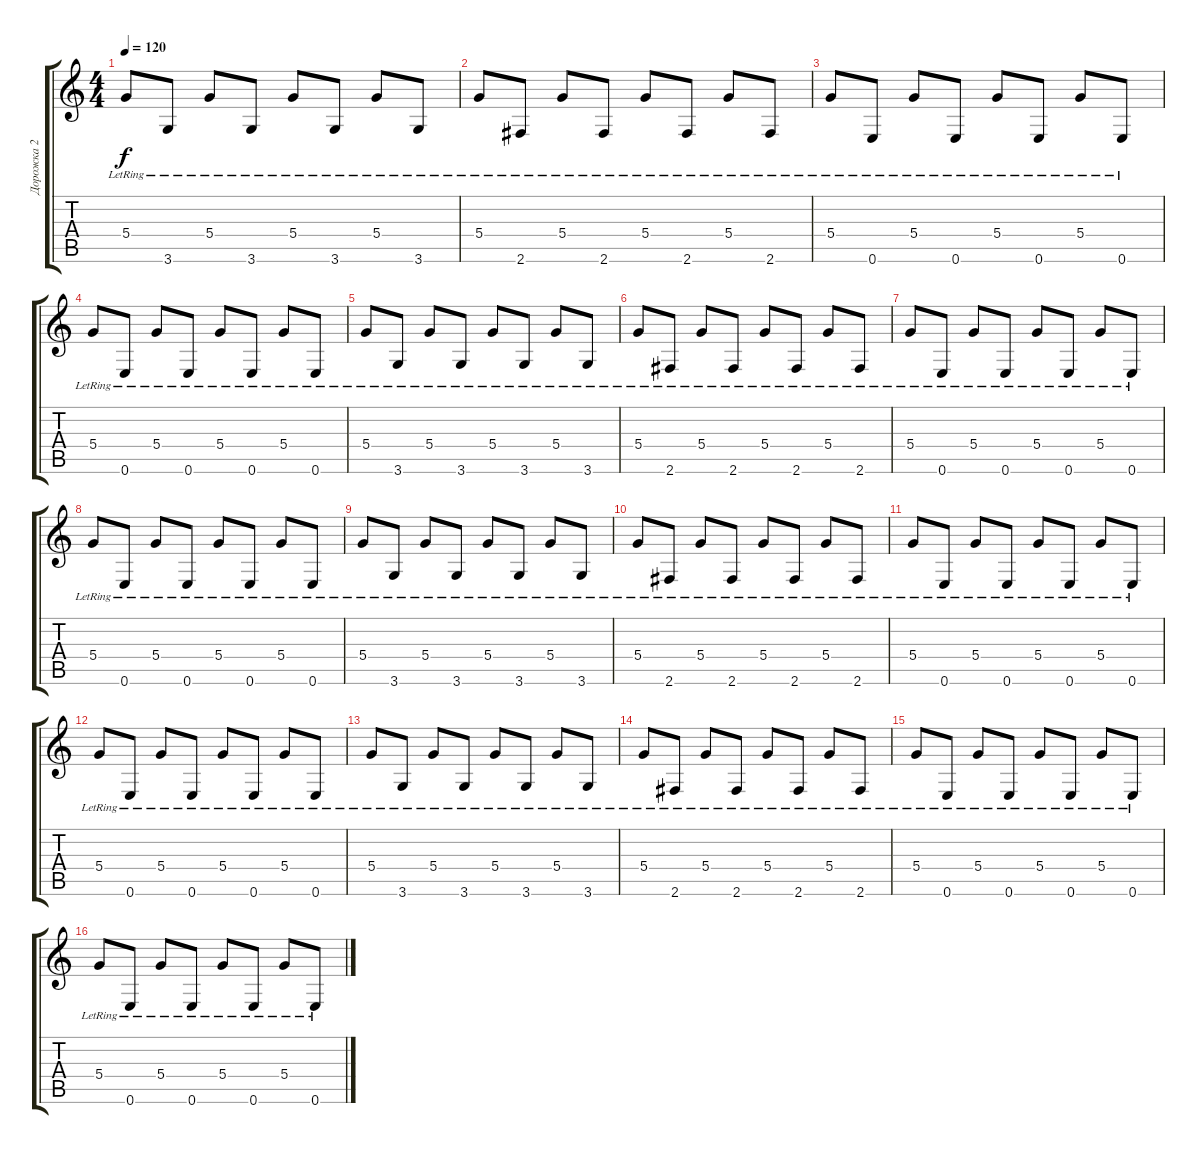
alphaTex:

\track ("Дорожка 2" "Дорожка 2") {instrument distortionguitar}
\staff {score tabs}
\tuning (E4 B3 G3 D3 A2 E2) {hide}
\ts (4 4)
\tempo 120
\clef g2
\ks c
5.4{lr}.8{dy f} 3.6{lr}.8 5.4{lr}.8 3.6{lr}.8 5.4{lr}.8 3.6{lr}.8 5.4{lr}.8 3.6{lr}.8 |
5.4{lr}.8 2.6{lr}.8 5.4{lr}.8 2.6{lr}.8 5.4{lr}.8 2.6{lr}.8 5.4{lr}.8 2.6{lr}.8 |
5.4{lr}.8 0.6{lr}.8 5.4{lr}.8 0.6{lr}.8 5.4{lr}.8 0.6{lr}.8 5.4{lr}.8 0.6{lr}.8 |
5.4{lr}.8 0.6{lr}.8 5.4{lr}.8 0.6{lr}.8 5.4{lr}.8 0.6{lr}.8 5.4{lr}.8 0.6{lr}.8 |
5.4{lr}.8 3.6{lr}.8 5.4{lr}.8 3.6{lr}.8 5.4{lr}.8 3.6{lr}.8 5.4{lr}.8 3.6{lr}.8 |
5.4{lr}.8 2.6{lr}.8 5.4{lr}.8 2.6{lr}.8 5.4{lr}.8 2.6{lr}.8 5.4{lr}.8 2.6{lr}.8 |
5.4{lr}.8 0.6{lr}.8 5.4{lr}.8 0.6{lr}.8 5.4{lr}.8 0.6{lr}.8 5.4{lr}.8 0.6{lr}.8 |
5.4{lr}.8 0.6{lr}.8 5.4{lr}.8 0.6{lr}.8 5.4{lr}.8 0.6{lr}.8 5.4{lr}.8 0.6{lr}.8 |
5.4{lr}.8 3.6{lr}.8 5.4{lr}.8 3.6{lr}.8 5.4{lr}.8 3.6{lr}.8 5.4{lr}.8 3.6{lr}.8 |
5.4{lr}.8 2.6{lr}.8 5.4{lr}.8 2.6{lr}.8 5.4{lr}.8 2.6{lr}.8 5.4{lr}.8 2.6{lr}.8 |
5.4{lr}.8 0.6{lr}.8 5.4{lr}.8 0.6{lr}.8 5.4{lr}.8 0.6{lr}.8 5.4{lr}.8 0.6{lr}.8 |
5.4{lr}.8 0.6{lr}.8 5.4{lr}.8 0.6{lr}.8 5.4{lr}.8 0.6{lr}.8 5.4{lr}.8 0.6{lr}.8 |
5.4{lr}.8 3.6{lr}.8 5.4{lr}.8 3.6{lr}.8 5.4{lr}.8 3.6{lr}.8 5.4{lr}.8 3.6{lr}.8 |
5.4{lr}.8 2.6{lr}.8 5.4{lr}.8 2.6{lr}.8 5.4{lr}.8 2.6{lr}.8 5.4{lr}.8 2.6{lr}.8 |
5.4{lr}.8 0.6{lr}.8 5.4{lr}.8 0.6{lr}.8 5.4{lr}.8 0.6{lr}.8 5.4{lr}.8 0.6{lr}.8 |
5.4{lr}.8 0.6{lr}.8 5.4{lr}.8 0.6{lr}.8 5.4{lr}.8 0.6{lr}.8 5.4{lr}.8 0.6{lr}.8
